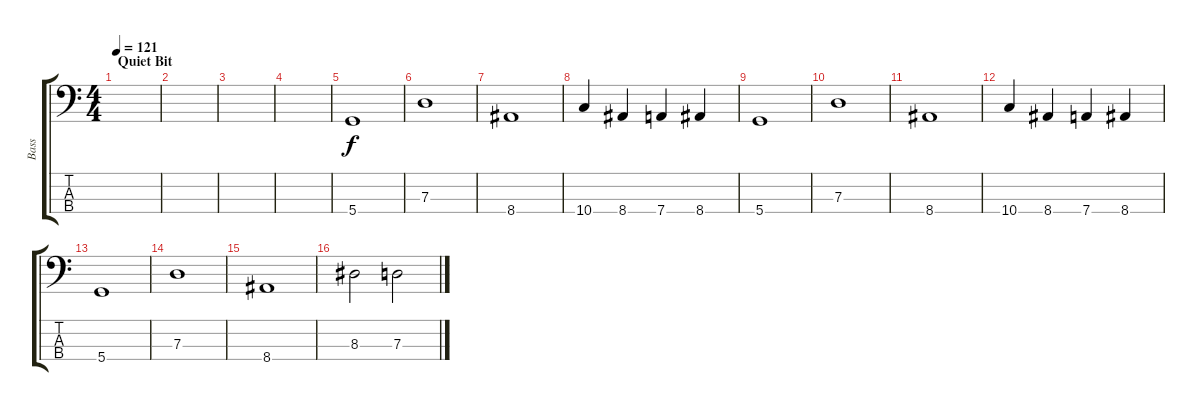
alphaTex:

\track ("Bass" "Bass") {instrument electricbassfinger}
\staff {score tabs}
\tuning (F2 C2 G1 D1) {hide}
\ts (4 4)
\section ("" "Quiet Bit")
\tempo 121
\clef f4
\ks c
|
|
|
|
5.4.1 |
7.3.1 |
8.4.1 |
10.4.4 8.4.4 7.4.4 8.4.4 |
5.4.1 |
7.3.1 |
8.4.1 |
10.4.4 8.4.4 7.4.4 8.4.4 |
5.4.1 |
7.3.1 |
8.4.1 |
8.3.2 7.3.2
